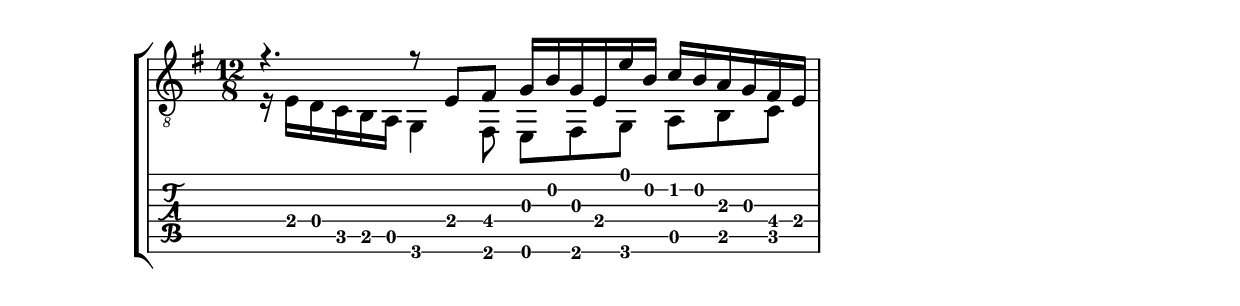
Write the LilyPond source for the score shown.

%% Do not edit this file; it is auto-generated from LSR http://lsr.dsi.unimi.it
%% This file is in the public domain.
\version "2.13.1"

\header {
  lsrtags = "fretted-strings"

%% Translation of GIT committish: acbcbe3683d629575967b972b64ca5e1589bf330
  texidoces = "
La polifonía se crea de la misma forma en un @code{TabStaff} que
en una pauta normal.

"
  doctitlees = "Polifonía en tablaturas"

%% Translation of GIT committish: 3f880f886831b8c72c9e944b3872458c30c6c839

  texidocfr = "
Une section polyphonique s'obtient dans un @code{TabStaff} de la
même manière que dans une portée normale.

"
  doctitlefr = "Polyphonie en mode tablature"

%% Translation of GIT committish: 33f623301a41fcc53efadf96bca1c72834763415
  texidocde = "
Polyphonie kann in einer Tabulatur (@code{TabStaff}) genauso wie in einem
normalen Notensystem erstellt werden.

"
  doctitlede = "Polyphonie in einer Tabulatur"

  texidoc = "
Polyphony is created the same way in a @code{TabStaff} as in a regular
staff.

"
  doctitle = "Polyphony in tablature"
} % begin verbatim

upper = \relative c' {
  \time 12/8
  \key e \minor
  \voiceOne
  r4. r8 e, fis g16 b g e e' b c b a g fis e
}

lower = \relative c {
  \key e \minor
  \voiceTwo
  r16 e d c b a g4 fis8 e fis g a b c
}

\score {
  <<
    \new StaffGroup = "tab with traditional" <<
      \new Staff = "guitar traditional" <<
        \clef "treble_8"
        \context Voice = "upper" \upper
        \context Voice = "lower" \lower
      >>
      \new TabStaff = "guitar tab" <<
        \context TabVoice = "upper" \upper
        \context TabVoice = "lower" \lower
      >>
    >>
  >>
}

